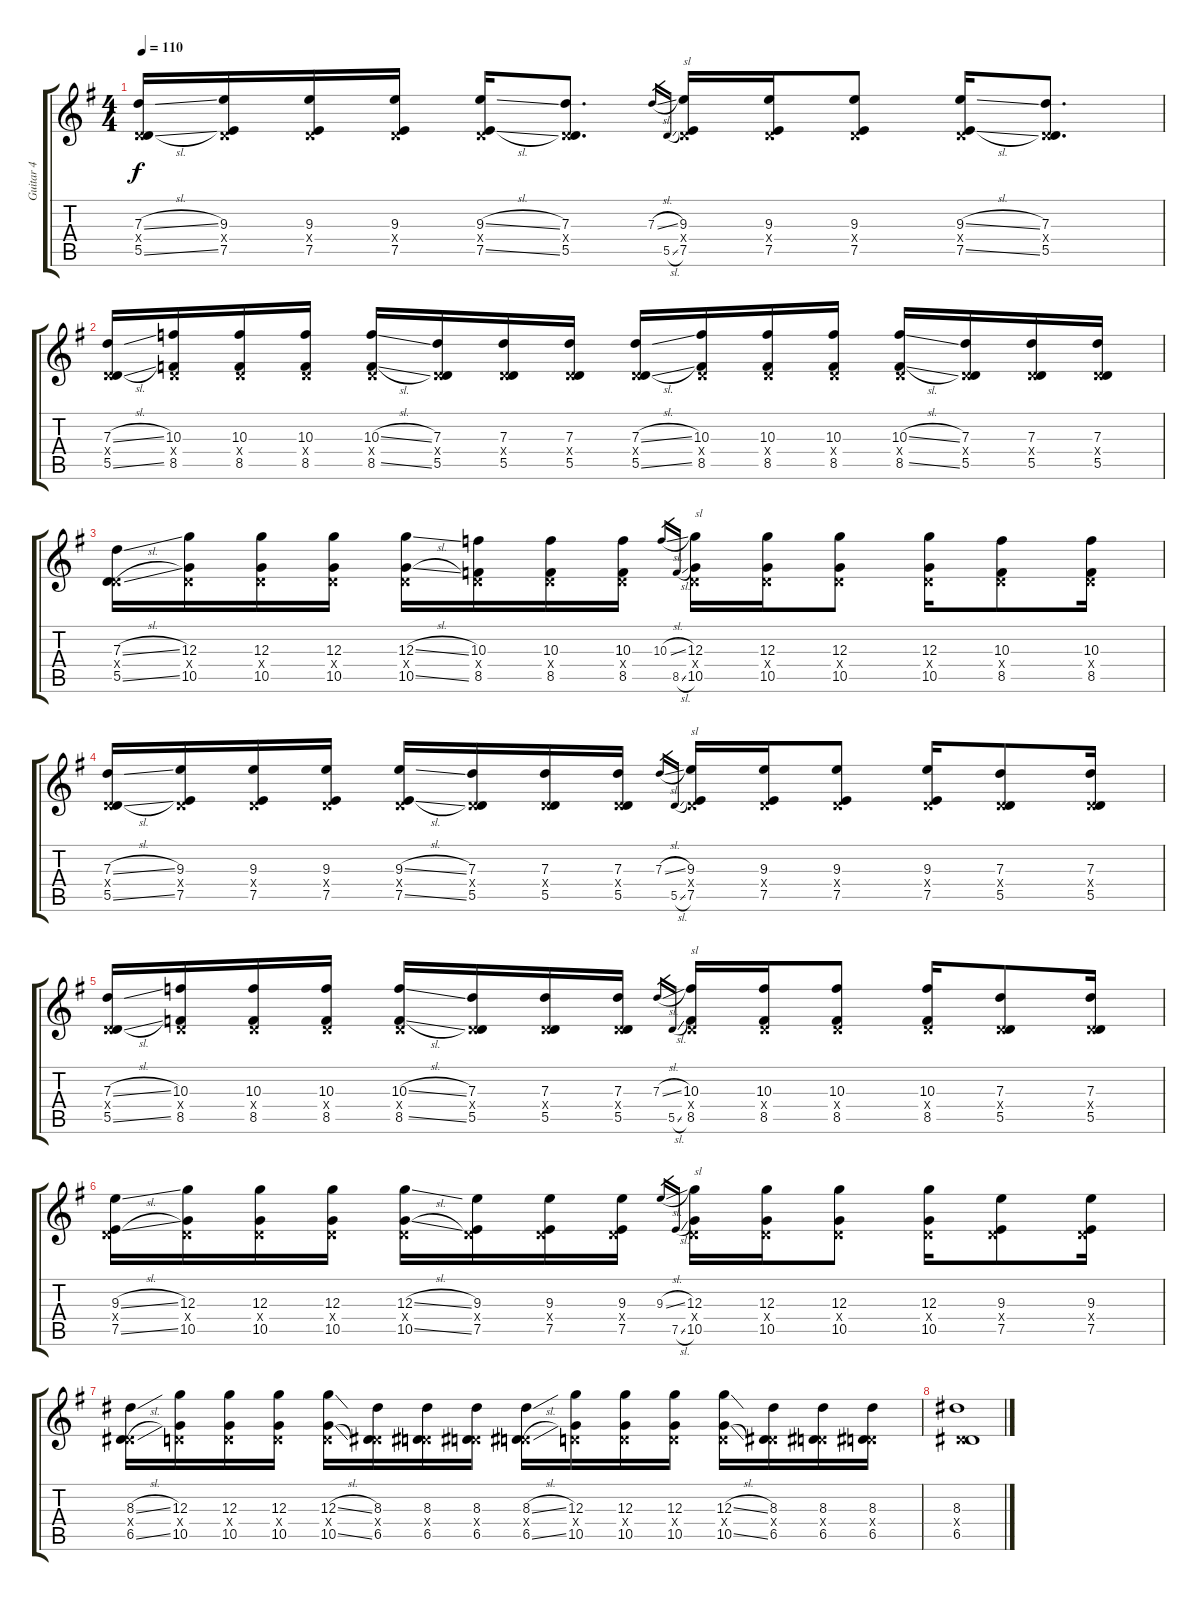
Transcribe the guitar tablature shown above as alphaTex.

\track ("Guitar 4" "Guitar 4") {instrument distortionguitar}
\staff {score tabs}
\tuning (E4 B3 G3 D3 A2 E2) {hide}
\ts (4 4)
\tempo 110
\clef g2
\ks g
(7.3{sl} 0.4{x} 5.5{sl}).16{dy f} (9.3 0.4{x} 7.5).16 (9.3 0.4{x} 7.5).16 (9.3 0.4{x} 7.5).16 (9.3{sl} 0.4{x} 7.5{sl}).16 (7.3 0.4{x} 5.5).8{d} 7.3{sl}.16{gr} 5.5{sl}.16{gr} (9.3 0.4{x} 7.5).16{txt "sl"} (9.3 0.4{x} 7.5).16 (9.3 0.4{x} 7.5).8 (9.3{sl} 0.4{x} 7.5{sl}).16 (7.3 0.4{x} 5.5).8{d} |
(7.3{sl} 0.4{x} 5.5{sl}).16 (10.3 0.4{x} 8.5).16 (10.3 0.4{x} 8.5).16 (10.3 0.4{x} 8.5).16 (10.3{sl} 0.4{x} 8.5{sl}).16 (7.3 0.4{x} 5.5).16 (7.3 0.4{x} 5.5).16 (7.3 0.4{x} 5.5).16 (7.3{sl} 0.4{x} 5.5{sl}).16 (10.3 0.4{x} 8.5).16 (10.3 0.4{x} 8.5).16 (10.3 0.4{x} 8.5).16 (10.3{sl} 0.4{x} 8.5{sl}).16 (7.3 0.4{x} 5.5).16 (7.3 0.4{x} 5.5).16 (7.3 0.4{x} 5.5).16 |
(7.3{sl} 0.4{x} 5.5{sl}).16 (12.3 0.4{x} 10.5).16 (12.3 0.4{x} 10.5).16 (12.3 0.4{x} 10.5).16 (12.3{sl} 0.4{x} 10.5{sl}).16 (10.3 0.4{x} 8.5).16 (10.3 0.4{x} 8.5).16 (10.3 0.4{x} 8.5).16 10.3{sl}.16{gr} 8.5{sl}.16{gr} (12.3 0.4{x} 10.5).16{txt "sl"} (12.3 0.4{x} 10.5).16 (12.3 0.4{x} 10.5).8 (12.3 0.4{x} 10.5).16 (10.3 0.4{x} 8.5).8 (10.3 0.4{x} 8.5).16 |
(7.3{sl} 0.4{x} 5.5{sl}).16 (9.3 0.4{x} 7.5).16 (9.3 0.4{x} 7.5).16 (9.3 0.4{x} 7.5).16 (9.3{sl} 0.4{x} 7.5{sl}).16 (7.3 0.4{x} 5.5).16 (7.3 0.4{x} 5.5).16 (7.3 0.4{x} 5.5).16 7.3{sl}.16{gr} 5.5{sl}.16{gr} (9.3 0.4{x} 7.5).16{txt "sl"} (9.3 0.4{x} 7.5).16 (9.3 0.4{x} 7.5).8 (9.3 0.4{x} 7.5).16 (7.3 0.4{x} 5.5).8 (7.3 0.4{x} 5.5).16 |
(7.3{sl} 0.4{x} 5.5{sl}).16 (10.3 0.4{x} 8.5).16 (10.3 0.4{x} 8.5).16 (10.3 0.4{x} 8.5).16 (10.3{sl} 0.4{x} 8.5{sl}).16 (7.3 0.4{x} 5.5).16 (7.3 0.4{x} 5.5).16 (7.3 0.4{x} 5.5).16 7.3{sl}.16{gr} 5.5{sl}.16{gr} (10.3 0.4{x} 8.5).16{txt "sl"} (10.3 0.4{x} 8.5).16 (10.3 0.4{x} 8.5).8 (10.3 0.4{x} 8.5).16 (7.3 0.4{x} 5.5).8 (7.3 0.4{x} 5.5).16 |
(9.3{sl} 0.4{x} 7.5{sl}).16 (12.3 0.4{x} 10.5).16 (12.3 0.4{x} 10.5).16 (12.3 0.4{x} 10.5).16 (12.3{sl} 0.4{x} 10.5{sl}).16 (9.3 0.4{x} 7.5).16 (9.3 0.4{x} 7.5).16 (9.3 0.4{x} 7.5).16 9.3{sl}.16{gr} 7.5{sl}.16{gr} (12.3 0.4{x} 10.5).16{txt "sl"} (12.3 0.4{x} 10.5).16 (12.3 0.4{x} 10.5).8 (12.3 0.4{x} 10.5).16 (9.3 0.4{x} 7.5).8 (9.3 0.4{x} 7.5).16 |
(8.3{sl} 0.4{x} 6.5{sl}).16 (12.3 0.4{x} 10.5).16 (12.3 0.4{x} 10.5).16 (12.3 0.4{x} 10.5).16 (12.3{sl} 0.4{x} 10.5{sl}).16 (8.3 0.4{x} 6.5).16 (8.3 0.4{x} 6.5).16 (8.3 0.4{x} 6.5).16 (8.3{sl} 0.4{x} 6.5{sl}).16 (12.3 0.4{x} 10.5).16 (12.3 0.4{x} 10.5).16 (12.3 0.4{x} 10.5).16 (12.3{sl} 0.4{x} 10.5{sl}).16 (8.3 0.4{x} 6.5).16 (8.3 0.4{x} 6.5).16 (8.3 0.4{x} 6.5).16 |
(8.3 0.4{x} 6.5).1
